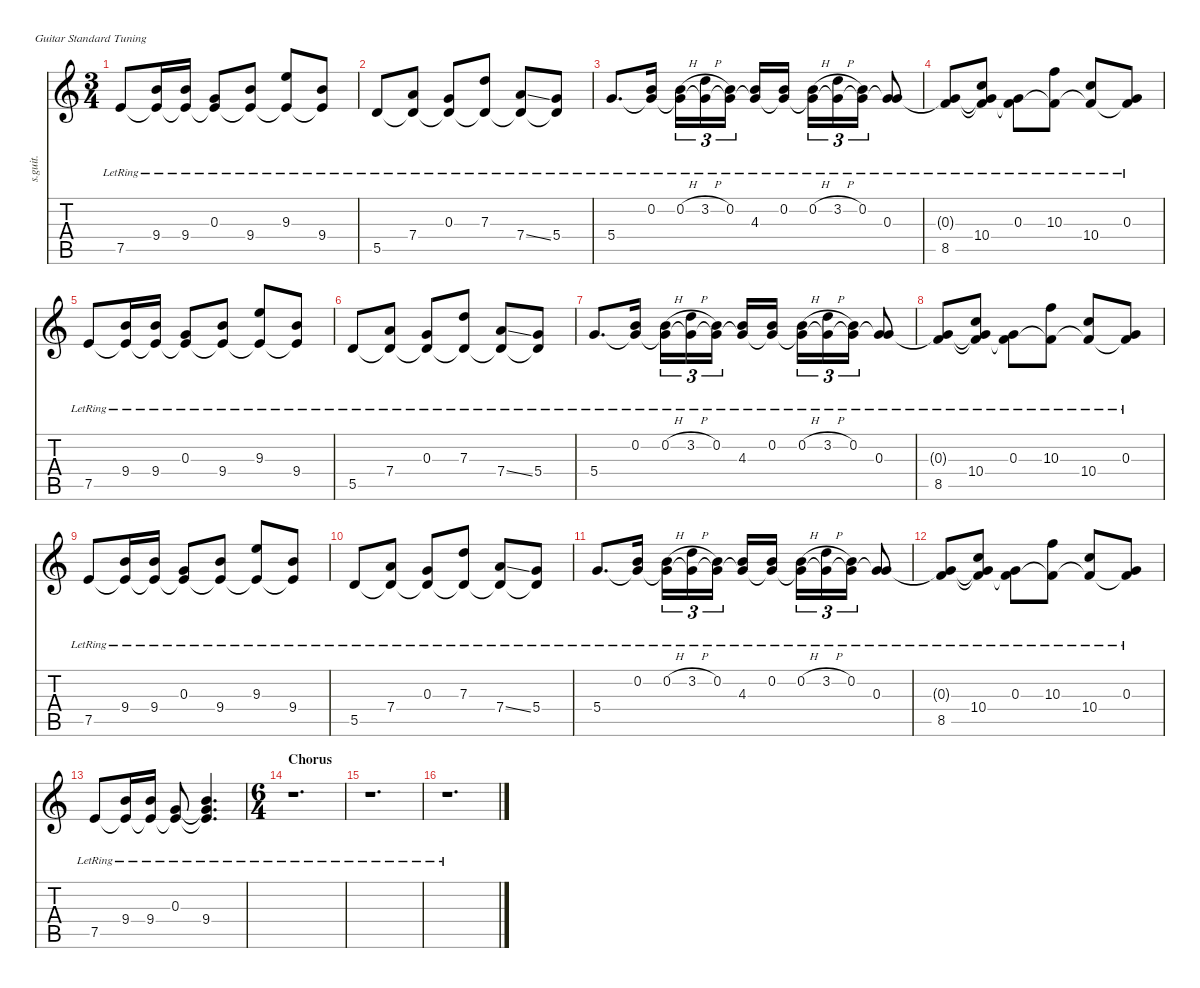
\defaultSystemsLayout 4
\hideDynamics
\bracketExtendMode nobrackets
\track ("James Hetfield - Rhythm Clean" "s.guit.") {instrument electricguitarjazz}
\staff {score tabs}
\tuning (E4 B3 G3 D3 A2 E2)
\ts (3 4)
\tempo (103 hide)
\clef g2
\ks c
7.5{lr}.8{lyrics (0 "") lyrics (1 "") lyrics (2 "") lyrics (3 "") lyrics (4 "") dy mf} (9.4{lr} 7.5{lr t}).16{lyrics (0 "") lyrics (1 "") lyrics (2 "") lyrics (3 "") lyrics (4 "")} (9.4{lr} 7.5{lr t}).16{lyrics (0 "") lyrics (1 "") lyrics (2 "") lyrics (3 "") lyrics (4 "")} (0.3{lr} 7.5{lr t}).8{lyrics (0 "") lyrics (1 "") lyrics (2 "") lyrics (3 "") lyrics (4 "")} (9.4{lr} 7.5{lr t}).8{lyrics (0 "") lyrics (1 "") lyrics (2 "") lyrics (3 "") lyrics (4 "")} (9.3{lr} 7.5{lr t}).8{lyrics (0 "") lyrics (1 "") lyrics (2 "") lyrics (3 "") lyrics (4 "")} (9.4{lr} 7.5{lr t}).8{lyrics (0 "") lyrics (1 "") lyrics (2 "") lyrics (3 "") lyrics (4 "")} |
5.5{lr}.8{lyrics (0 "") lyrics (1 "") lyrics (2 "") lyrics (3 "") lyrics (4 "")} (7.4{lr} 5.5{lr t}).8{lyrics (0 "") lyrics (1 "") lyrics (2 "") lyrics (3 "") lyrics (4 "")} (0.3{lr} 5.5{lr t}).8{lyrics (0 "") lyrics (1 "") lyrics (2 "") lyrics (3 "") lyrics (4 "")} (7.3{lr} 5.5{lr t}).8{lyrics (0 "") lyrics (1 "") lyrics (2 "") lyrics (3 "") lyrics (4 "")} (7.4{ss lr} 5.5{lr t}).8{lyrics (0 "") lyrics (1 "") lyrics (2 "") lyrics (3 "") lyrics (4 "")} (5.4{lr} 5.5{lr t}).8{lyrics (0 "") lyrics (1 "") lyrics (2 "") lyrics (3 "") lyrics (4 "")} |
5.4{lr}.8{d lyrics (0 "") lyrics (1 "") lyrics (2 "") lyrics (3 "") lyrics (4 "")} (0.2{lr} 5.4{lr t}).16{lyrics (0 "") lyrics (1 "") lyrics (2 "") lyrics (3 "") lyrics (4 "")} (0.2{h lr} 5.4{lr t}).16{tu (3 2) lyrics (0 "") lyrics (1 "") lyrics (2 "") lyrics (3 "") lyrics (4 "")} (3.2{h lr} 5.4{lr t}).16{tu (3 2) lyrics (0 "") lyrics (1 "") lyrics (2 "") lyrics (3 "") lyrics (4 "")} (0.2{lr} 5.4{lr t}).16{tu (3 2) lyrics (0 "") lyrics (1 "") lyrics (2 "") lyrics (3 "") lyrics (4 "")} (4.3{lr} 5.4{lr t}).16{lyrics (0 "") lyrics (1 "") lyrics (2 "") lyrics (3 "") lyrics (4 "")} (0.2{lr} 5.4{lr t}).16{lyrics (0 "") lyrics (1 "") lyrics (2 "") lyrics (3 "") lyrics (4 "")} (0.2{h lr} 5.4{lr t}).16{tu (3 2) lyrics (0 "") lyrics (1 "") lyrics (2 "") lyrics (3 "") lyrics (4 "")} (3.2{h lr} 5.4{lr t}).16{tu (3 2) lyrics (0 "") lyrics (1 "") lyrics (2 "") lyrics (3 "") lyrics (4 "")} (0.2{lr} 5.4{lr t}).16{tu (3 2) lyrics (0 "") lyrics (1 "") lyrics (2 "") lyrics (3 "") lyrics (4 "")} (0.3{lr} 5.4{lr t}).8{lyrics (0 "") lyrics (1 "") lyrics (2 "") lyrics (3 "") lyrics (4 "")} |
(0.3{lr t} 8.5{lr}).8{lyrics (0 "") lyrics (1 "") lyrics (2 "") lyrics (3 "") lyrics (4 "")} (0.3{lr t} 10.4{lr} 8.5{lr t}).8{lyrics (0 "") lyrics (1 "") lyrics (2 "") lyrics (3 "") lyrics (4 "")} (0.3{lr} 8.5{lr t}).8{lyrics (0 "") lyrics (1 "") lyrics (2 "") lyrics (3 "") lyrics (4 "")} (10.3{lr} 8.5{lr t}).8{lyrics (0 "") lyrics (1 "") lyrics (2 "") lyrics (3 "") lyrics (4 "")} (10.4{lr} 8.5{lr t}).8{lyrics (0 "") lyrics (1 "") lyrics (2 "") lyrics (3 "") lyrics (4 "")} (0.3{lr} 8.5{lr t}).8{lyrics (0 "") lyrics (1 "") lyrics (2 "") lyrics (3 "") lyrics (4 "")} |
7.5{lr}.8{lyrics (0 "") lyrics (1 "") lyrics (2 "") lyrics (3 "") lyrics (4 "")} (9.4{lr} 7.5{lr t}).16{lyrics (0 "") lyrics (1 "") lyrics (2 "") lyrics (3 "") lyrics (4 "")} (9.4{lr} 7.5{lr t}).16{lyrics (0 "") lyrics (1 "") lyrics (2 "") lyrics (3 "") lyrics (4 "")} (0.3{lr} 7.5{lr t}).8{lyrics (0 "") lyrics (1 "") lyrics (2 "") lyrics (3 "") lyrics (4 "")} (9.4{lr} 7.5{lr t}).8{lyrics (0 "") lyrics (1 "") lyrics (2 "") lyrics (3 "") lyrics (4 "")} (9.3{lr} 7.5{lr t}).8{lyrics (0 "") lyrics (1 "") lyrics (2 "") lyrics (3 "") lyrics (4 "")} (9.4{lr} 7.5{lr t}).8{lyrics (0 "") lyrics (1 "") lyrics (2 "") lyrics (3 "") lyrics (4 "")} |
5.5{lr}.8{lyrics (0 "") lyrics (1 "") lyrics (2 "") lyrics (3 "") lyrics (4 "")} (7.4{lr} 5.5{lr t}).8{lyrics (0 "") lyrics (1 "") lyrics (2 "") lyrics (3 "") lyrics (4 "")} (0.3{lr} 5.5{lr t}).8{lyrics (0 "") lyrics (1 "") lyrics (2 "") lyrics (3 "") lyrics (4 "")} (7.3{lr} 5.5{lr t}).8{lyrics (0 "") lyrics (1 "") lyrics (2 "") lyrics (3 "") lyrics (4 "")} (7.4{ss lr} 5.5{lr t}).8{lyrics (0 "") lyrics (1 "") lyrics (2 "") lyrics (3 "") lyrics (4 "")} (5.4{lr} 5.5{lr t}).8{lyrics (0 "") lyrics (1 "") lyrics (2 "") lyrics (3 "") lyrics (4 "")} |
5.4{lr}.8{d lyrics (0 "") lyrics (1 "") lyrics (2 "") lyrics (3 "") lyrics (4 "")} (0.2{lr} 5.4{lr t}).16{lyrics (0 "") lyrics (1 "") lyrics (2 "") lyrics (3 "") lyrics (4 "")} (0.2{h lr} 5.4{lr t}).16{tu (3 2) lyrics (0 "") lyrics (1 "") lyrics (2 "") lyrics (3 "") lyrics (4 "")} (3.2{h lr} 5.4{lr t}).16{tu (3 2) lyrics (0 "") lyrics (1 "") lyrics (2 "") lyrics (3 "") lyrics (4 "")} (0.2{lr} 5.4{lr t}).16{tu (3 2) lyrics (0 "") lyrics (1 "") lyrics (2 "") lyrics (3 "") lyrics (4 "")} (4.3{lr} 5.4{lr t}).16{lyrics (0 "") lyrics (1 "") lyrics (2 "") lyrics (3 "") lyrics (4 "")} (0.2{lr} 5.4{lr t}).16{lyrics (0 "") lyrics (1 "") lyrics (2 "") lyrics (3 "") lyrics (4 "")} (0.2{h lr} 5.4{lr t}).16{tu (3 2) lyrics (0 "") lyrics (1 "") lyrics (2 "") lyrics (3 "") lyrics (4 "")} (3.2{h lr} 5.4{lr t}).16{tu (3 2) lyrics (0 "") lyrics (1 "") lyrics (2 "") lyrics (3 "") lyrics (4 "")} (0.2{lr} 5.4{lr t}).16{tu (3 2) lyrics (0 "") lyrics (1 "") lyrics (2 "") lyrics (3 "") lyrics (4 "")} (0.3{lr} 5.4{lr t}).8{lyrics (0 "") lyrics (1 "") lyrics (2 "") lyrics (3 "") lyrics (4 "")} |
(0.3{lr t} 8.5{lr}).8{lyrics (0 "") lyrics (1 "") lyrics (2 "") lyrics (3 "") lyrics (4 "")} (0.3{lr t} 10.4{lr} 8.5{lr t}).8{lyrics (0 "") lyrics (1 "") lyrics (2 "") lyrics (3 "") lyrics (4 "")} (0.3{lr} 8.5{lr t}).8{lyrics (0 "") lyrics (1 "") lyrics (2 "") lyrics (3 "") lyrics (4 "")} (10.3{lr} 8.5{lr t}).8{lyrics (0 "") lyrics (1 "") lyrics (2 "") lyrics (3 "") lyrics (4 "")} (10.4{lr} 8.5{lr t}).8{lyrics (0 "") lyrics (1 "") lyrics (2 "") lyrics (3 "") lyrics (4 "")} (0.3{lr} 8.5{lr t}).8{lyrics (0 "") lyrics (1 "") lyrics (2 "") lyrics (3 "") lyrics (4 "")} |
7.5{lr}.8{lyrics (0 "") lyrics (1 "") lyrics (2 "") lyrics (3 "") lyrics (4 "")} (9.4{lr} 7.5{lr t}).16{lyrics (0 "") lyrics (1 "") lyrics (2 "") lyrics (3 "") lyrics (4 "")} (9.4{lr} 7.5{lr t}).16{lyrics (0 "") lyrics (1 "") lyrics (2 "") lyrics (3 "") lyrics (4 "")} (0.3{lr} 7.5{lr t}).8{lyrics (0 "") lyrics (1 "") lyrics (2 "") lyrics (3 "") lyrics (4 "")} (9.4{lr} 7.5{lr t}).8{lyrics (0 "") lyrics (1 "") lyrics (2 "") lyrics (3 "") lyrics (4 "")} (9.3{lr} 7.5{lr t}).8{lyrics (0 "") lyrics (1 "") lyrics (2 "") lyrics (3 "") lyrics (4 "")} (9.4{lr} 7.5{lr t}).8{lyrics (0 "") lyrics (1 "") lyrics (2 "") lyrics (3 "") lyrics (4 "")} |
5.5{lr}.8{lyrics (0 "") lyrics (1 "") lyrics (2 "") lyrics (3 "") lyrics (4 "")} (7.4{lr} 5.5{lr t}).8{lyrics (0 "") lyrics (1 "") lyrics (2 "") lyrics (3 "") lyrics (4 "")} (0.3{lr} 5.5{lr t}).8{lyrics (0 "") lyrics (1 "") lyrics (2 "") lyrics (3 "") lyrics (4 "")} (7.3{lr} 5.5{lr t}).8{lyrics (0 "") lyrics (1 "") lyrics (2 "") lyrics (3 "") lyrics (4 "")} (7.4{ss lr} 5.5{lr t}).8{lyrics (0 "") lyrics (1 "") lyrics (2 "") lyrics (3 "") lyrics (4 "")} (5.4{lr} 5.5{lr t}).8{lyrics (0 "") lyrics (1 "") lyrics (2 "") lyrics (3 "") lyrics (4 "")} |
5.4{lr}.8{d lyrics (0 "") lyrics (1 "") lyrics (2 "") lyrics (3 "") lyrics (4 "")} (0.2{lr} 5.4{lr t}).16{lyrics (0 "") lyrics (1 "") lyrics (2 "") lyrics (3 "") lyrics (4 "")} (0.2{h lr} 5.4{lr t}).16{tu (3 2) lyrics (0 "") lyrics (1 "") lyrics (2 "") lyrics (3 "") lyrics (4 "")} (3.2{h lr} 5.4{lr t}).16{tu (3 2) lyrics (0 "") lyrics (1 "") lyrics (2 "") lyrics (3 "") lyrics (4 "")} (0.2{lr} 5.4{lr t}).16{tu (3 2) lyrics (0 "") lyrics (1 "") lyrics (2 "") lyrics (3 "") lyrics (4 "")} (4.3{lr} 5.4{lr t}).16{lyrics (0 "") lyrics (1 "") lyrics (2 "") lyrics (3 "") lyrics (4 "")} (0.2{lr} 5.4{lr t}).16{lyrics (0 "") lyrics (1 "") lyrics (2 "") lyrics (3 "") lyrics (4 "")} (0.2{h lr} 5.4{lr t}).16{tu (3 2) lyrics (0 "") lyrics (1 "") lyrics (2 "") lyrics (3 "") lyrics (4 "")} (3.2{h lr} 5.4{lr t}).16{tu (3 2) lyrics (0 "") lyrics (1 "") lyrics (2 "") lyrics (3 "") lyrics (4 "")} (0.2{lr} 5.4{lr t}).16{tu (3 2) lyrics (0 "") lyrics (1 "") lyrics (2 "") lyrics (3 "") lyrics (4 "")} (0.3{lr} 5.4{lr t}).8{lyrics (0 "") lyrics (1 "") lyrics (2 "") lyrics (3 "") lyrics (4 "")} |
(0.3{lr t} 8.5{lr}).8{lyrics (0 "") lyrics (1 "") lyrics (2 "") lyrics (3 "") lyrics (4 "")} (0.3{lr t} 10.4{lr} 8.5{lr t}).8{lyrics (0 "") lyrics (1 "") lyrics (2 "") lyrics (3 "") lyrics (4 "")} (0.3{lr} 8.5{lr t}).8{lyrics (0 "") lyrics (1 "") lyrics (2 "") lyrics (3 "") lyrics (4 "")} (10.3{lr} 8.5{lr t}).8{lyrics (0 "") lyrics (1 "") lyrics (2 "") lyrics (3 "") lyrics (4 "")} (10.4{lr} 8.5{lr t}).8{lyrics (0 "") lyrics (1 "") lyrics (2 "") lyrics (3 "") lyrics (4 "")} (0.3{lr} 8.5{lr t}).8{lyrics (0 "") lyrics (1 "") lyrics (2 "") lyrics (3 "") lyrics (4 "")} |
7.5{lr}.8{lyrics (0 "") lyrics (1 "") lyrics (2 "") lyrics (3 "") lyrics (4 "")} (9.4{lr} 7.5{lr t}).16{lyrics (0 "") lyrics (1 "") lyrics (2 "") lyrics (3 "") lyrics (4 "")} (9.4{lr} 7.5{lr t}).16{lyrics (0 "") lyrics (1 "") lyrics (2 "") lyrics (3 "") lyrics (4 "")} (0.3{lr} 7.5{lr t}).8{lyrics (0 "") lyrics (1 "") lyrics (2 "") lyrics (3 "") lyrics (4 "")} (0.3{lr t} 9.4{lr} 7.5{lr t}).4{d lyrics (0 "") lyrics (1 "") lyrics (2 "") lyrics (3 "") lyrics (4 "")} |
\ts (6 4)
\beaming (8 2 2 2 2)
\section ("" "Chorus")
r.1{d} |
r.1{d} |
r.1{d}
